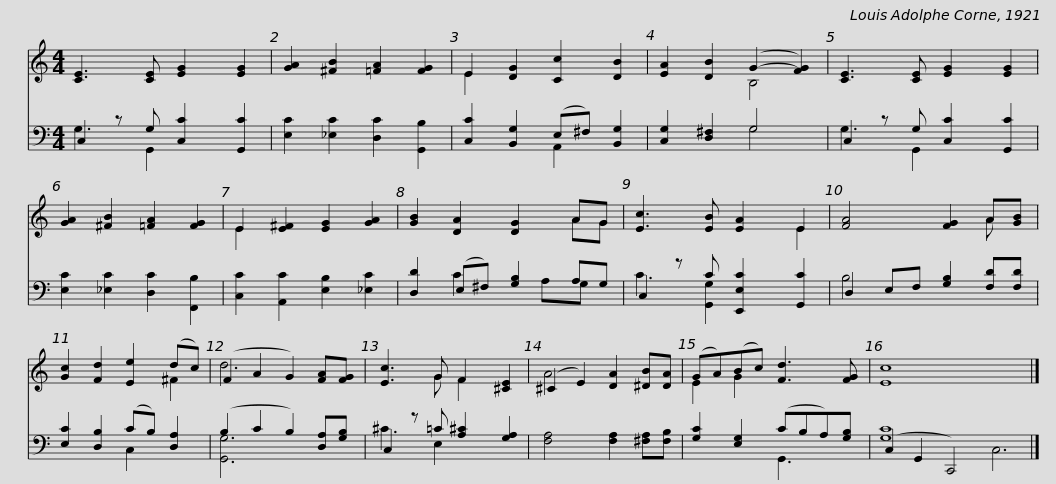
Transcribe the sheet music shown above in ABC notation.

X:1
%%score ( 1 2 ) ( 3 4 )
L:1/8
M:4/4
I:linebreak $
K:C
V:1 treble
V:2 treble
V:3 bass
V:4 bass
V:1
 [CE]3 [CE] [EG]2 [EG]2 | [GA]2 [^FB]2 [=FA]2 [FG]2 | E2 [DG]2 [Cc]2 [DB]2 | [EA]2 [DB]2 (G2- [FG]2) | [CE]3 [CE] [EG]2 [EG]2 |$ %5
 [GA]2 [^FB]2 [=FA]2 [FG]2 | E2 [E^F]2 [EG]2 [GA]2 | [GB]2 [DA]2 [DG]2 AG | [Ec]3 [EB] [EA]2 E2 |$ [FA]4 [FG]2 A[GB] | %10
 [Gc]2 [Fd]2 [Ee]2 (dc) | (F2 A2 G2) [FA][FG] | [Ec]3 G F2 [^CE]2 | (^C2 E2) [DA]2 [^DB][DA] |$ (GA)(Bc) [Fd]3 [FG] | %15
 [Ec]8 x6 |] %16
V:2
 x8 | x8 | E2 x6 | x4 B,4 | x8 |$ %5
 x8 | E2 x6 | x6 AG | x6 E2 |$ x6 A x | %10
 x6 ^F2 | d6 x2 | x3 G F2 x2 | A4 x4 |$ E2 G2 x4 | %15
 x14 |] %16
V:3
 C,2 z G, [C,C]2 [G,,C]2 | [E,C]2 [_E,C]2 [D,C]2 [G,,B,]2 | [C,C]2 [B,,G,]2 (E,^F,) [B,,G,]2 | [C,G,]2 [D,^F,]2 G,4 | C,2 z G, [C,C]2 [G,,C]2 |$ %5
 [E,C]2 [_E,C]2 [D,C]2 [F,,B,]2 | [C,C]2 [A,,C]2 [E,B,]2 [_E,C]2 | [D,D]2 (E,^F,) [G,B,]2 A,G, | C,2 z C [E,,E,C]2 [G,,C]2 |$ D,2 E,F, [G,B,]2 [F,D][F,D] | %10
 [E,C]2 [D,B,]2 (CB,) [D,A,]2 | (B,2 C2 B,2) [D,A,][G,B,] | C,2 z =C [A,^C]2 [G,A,]2 | [F,A,]4 [F,A,]2 [^F,A,][F,B,] |$ [G,C]2 [E,G,]2 (CB,A,)[G,B,] | %15
 (C,2- G,,2 C,,4) x6 |] %16
V:4
 G,3 G,,2 x3 | x8 | x4 A,,2 x2 | x4 G,4 | G,3 G,,2 x3 |$ %5
 x8 | x8 | x2 C2 x A,G, x | C3 [G,,G,]2 x3 |$ B,4 x4 | %10
 x4 C,2 x2 | [G,,G,]6 x2 | ^C3 E,2 x3 | x8 |$ x4 G,,3 x | %15
 [G,C]8 C,6 |] %16
